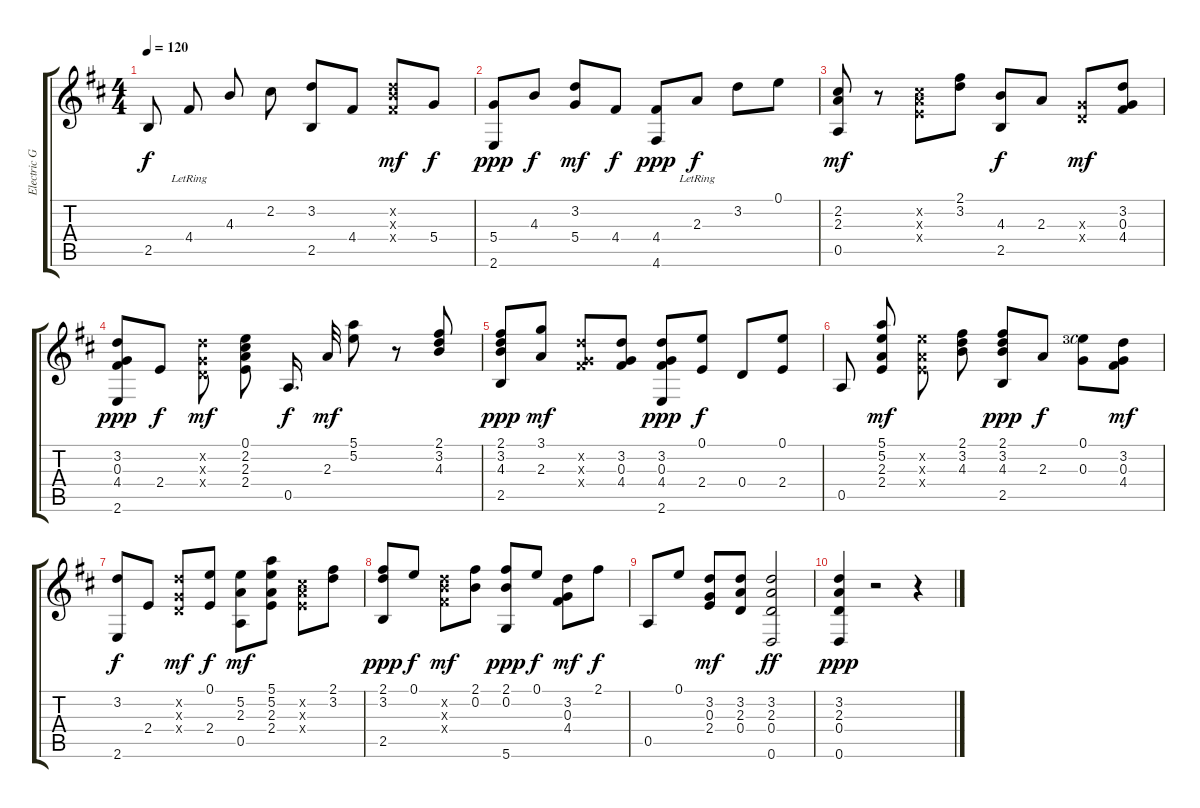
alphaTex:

\track ("Electric Guitar" "Electric G") {instrument acousticguitarsteel}
\staff {score tabs}
\tuning (E4 B3 G3 D3 A2 D2) {hide}
\ts (4 4)
\tempo 120
\clef g2
\ks d
2.5.8{dy f beam split} 4.4{lr}.8{beam Up} 4.3.8{beam Up beam split} 2.2.8 (3.2 2.5).8 4.4.8 (3.2{x} 4.3{x} 4.4{x}).8{dy mf} 5.4.8{dy f} |
(5.4 2.6).8{dy ppp} 4.3.8{dy f} (3.2 5.4).8{dy mf} 4.4.8{dy f} (4.4 4.6).8{dy ppp} 2.3{lr}.8{dy f} 3.2.8 0.1.8 |
(2.2 2.3 0.5).8{dy mf beam Up} r.8 (2.2{x} 2.3{x} 2.4{x}).8 (2.1 3.2).8 (4.3 2.5).8{dy f} 2.3.8 (0.3{x} 0.4{x}).8{dy mf} (3.2 0.3 4.4).8 |
(3.2 0.3 4.4 2.6).8{dy ppp} 2.4.8{dy f beam split} (3.2{x} 0.3{x} 0.4{x}).8{dy mf beam Down beam split} (0.1 2.2 2.3 2.4).8{beam Down beam split} 0.5.16{d dy f beam split} 2.3.32{dy mf beam Up beam split} (5.1 5.2).8 r.8{beam split} (2.1 3.2 4.3).8{beam Up} |
(2.1 3.2 4.3 2.5).8{dy ppp} (3.1 2.3).8{dy mf} (3.2{x} 0.3{x} 4.4{x}).8 (3.2 0.3 4.4).8 (3.2 0.3 4.4 2.6).8{dy ppp} (0.1 2.4).8{dy f} 0.4.8 (0.1 2.4).8 |
0.5.8{beam split} (5.1 5.2 2.3 2.4).8{dy mf beam Up beam split} (5.2{x} 2.3{x} 2.4{x}).8{beam Down beam split} (2.1 3.2 4.3).8 (2.1 3.2 4.3 2.5).8{dy ppp} 2.3.8{dy f} (0.1{lf 4 rf 5} 0.3).8 (3.2 0.3 4.4).8{dy mf} |
(3.2 2.6).8{dy f} 2.4.8 (3.2{x} 0.3{x} 0.4{x}).8{dy mf} (0.1 2.4).8{dy f beam split} (5.2 2.3 0.5).8{dy mf beam Down} (5.1 5.2 2.3 2.4).8{beam Down beam split} (2.2{x} 2.3{x} 2.4{x}).8 (2.1 3.2).8 |
(2.1 3.2 2.5).8{dy ppp} 0.1.8{dy f} (3.2{x} 4.3{x} 4.4{x}).8{dy mf} (2.1 0.2).8 (2.1 0.2 5.6).8{dy ppp} 0.1.8{dy f} (3.2 0.3 4.4).8{dy mf} 2.1.8{dy f} |
0.5.8 0.1.8 (3.2 0.3 2.4).8{dy mf} (3.2 2.3 0.4).8{beam split} (3.2 2.3 0.4 0.6).2{dy ff beam Up} |
(3.2 2.3 0.4 0.6).4{dy ppp beam Up} r.2 r.4
